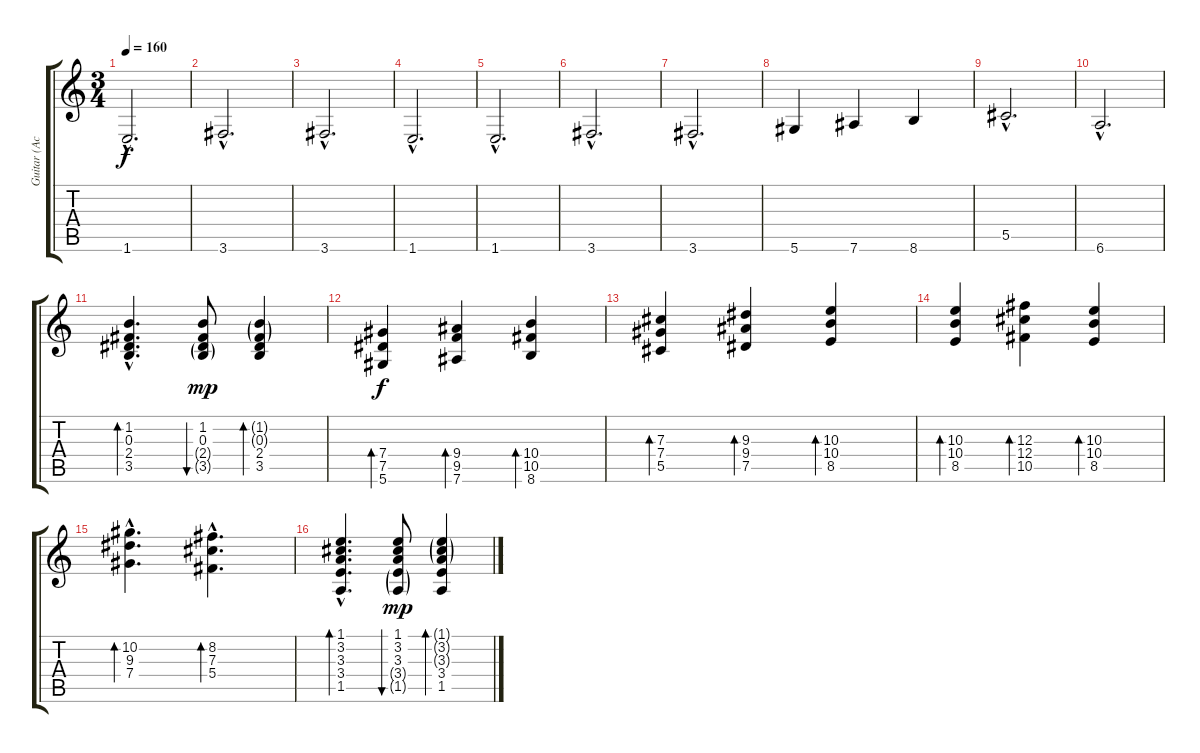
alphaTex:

\track ("Guitar (Acoustic)" "Guitar (Ac") {instrument acousticguitarsteel}
\staff {score tabs}
\tuning (Eb4 Bb3 Gb3 Db3 Ab2 Eb2) {hide}
\ts (3 4)
\tempo 160
\clef g2
\ks c
1.6{hac}.2{d dy f} |
3.6{hac}.2{d} |
3.6{hac}.2{d} |
1.6{hac}.2{d} |
1.6{hac}.2{d} |
3.6{hac}.2{d} |
3.6{hac}.2{d} |
5.6.4 7.6.4 8.6.4 |
5.5{hac}.2{d} |
6.6{hac}.2{d} |
(1.2{hac} 0.3{hac} 2.4{hac} 3.5{hac}).4{d bd 120} (1.2 0.3 2.4{g} 3.5{g}).8{bu 60 dy mp} (1.2{g} 0.3{g} 2.4 3.5).4{bd 60} |
(7.4 7.5 5.6).4{bd 60 dy f} (9.4 9.5 7.6).4{bd 60} (10.4 10.5 8.6).4{bd 60} |
(7.3 7.4 5.5).4{bd 60} (9.3 9.4 7.5).4{bd 60} (10.3 10.4 8.5).4{bd 60} |
(10.3 10.4 8.5).4{bd 60} (12.3 12.4 10.5).4{bd 60} (10.3 10.4 8.5).4{bd 60} |
(10.2{hac} 9.3{hac} 7.4{hac}).4{d bd 60} (8.2{hac} 7.3{hac} 5.4{hac}).4{d bd 60} |
(1.1{hac} 3.2{hac} 3.3{hac} 3.4{hac} 1.5{hac}).4{d bd 60} (1.1 3.2 3.3 3.4{g} 1.5{g}).8{bu 60 dy mp} (1.1{g} 3.2{g} 3.3{g} 3.4 1.5).4{bd 60}
